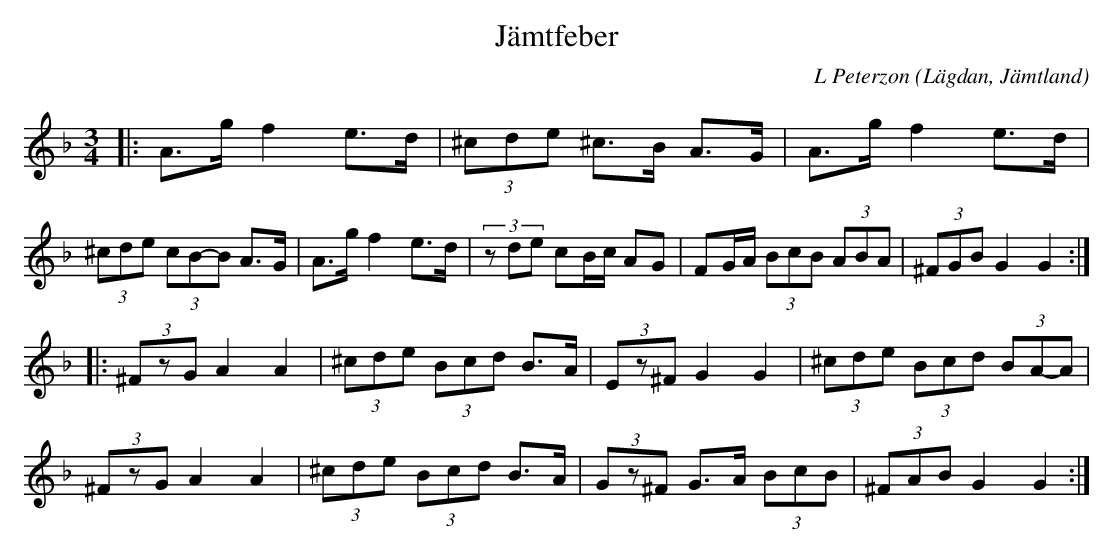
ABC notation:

X:1
T:Jämtfeber
C: L Peterzon
O:Lägdan, Jämtland
M:3/4
L:1/8
K:Dm
|: A>g f2 e>d|(3^cde ^c>B A>G|A>g f2 e>d|(3^cde (3cB-B A>G|A>g f2 e>d|(3zde cB/c/ AG|FG/A/ (3BcB (3ABA|(3^FGB G2 G2  :|
|:(3^FzG A2 A2|(3^cde (3Bcd B>A|(3Ez^F G2 G2|(3^cde (3Bcd (3BA-A|
(3^FzG A2 A2|(3^cde (3Bcd B>A| (3Gz^F G>A (3BcB|(3^FAB G2 G2:|
